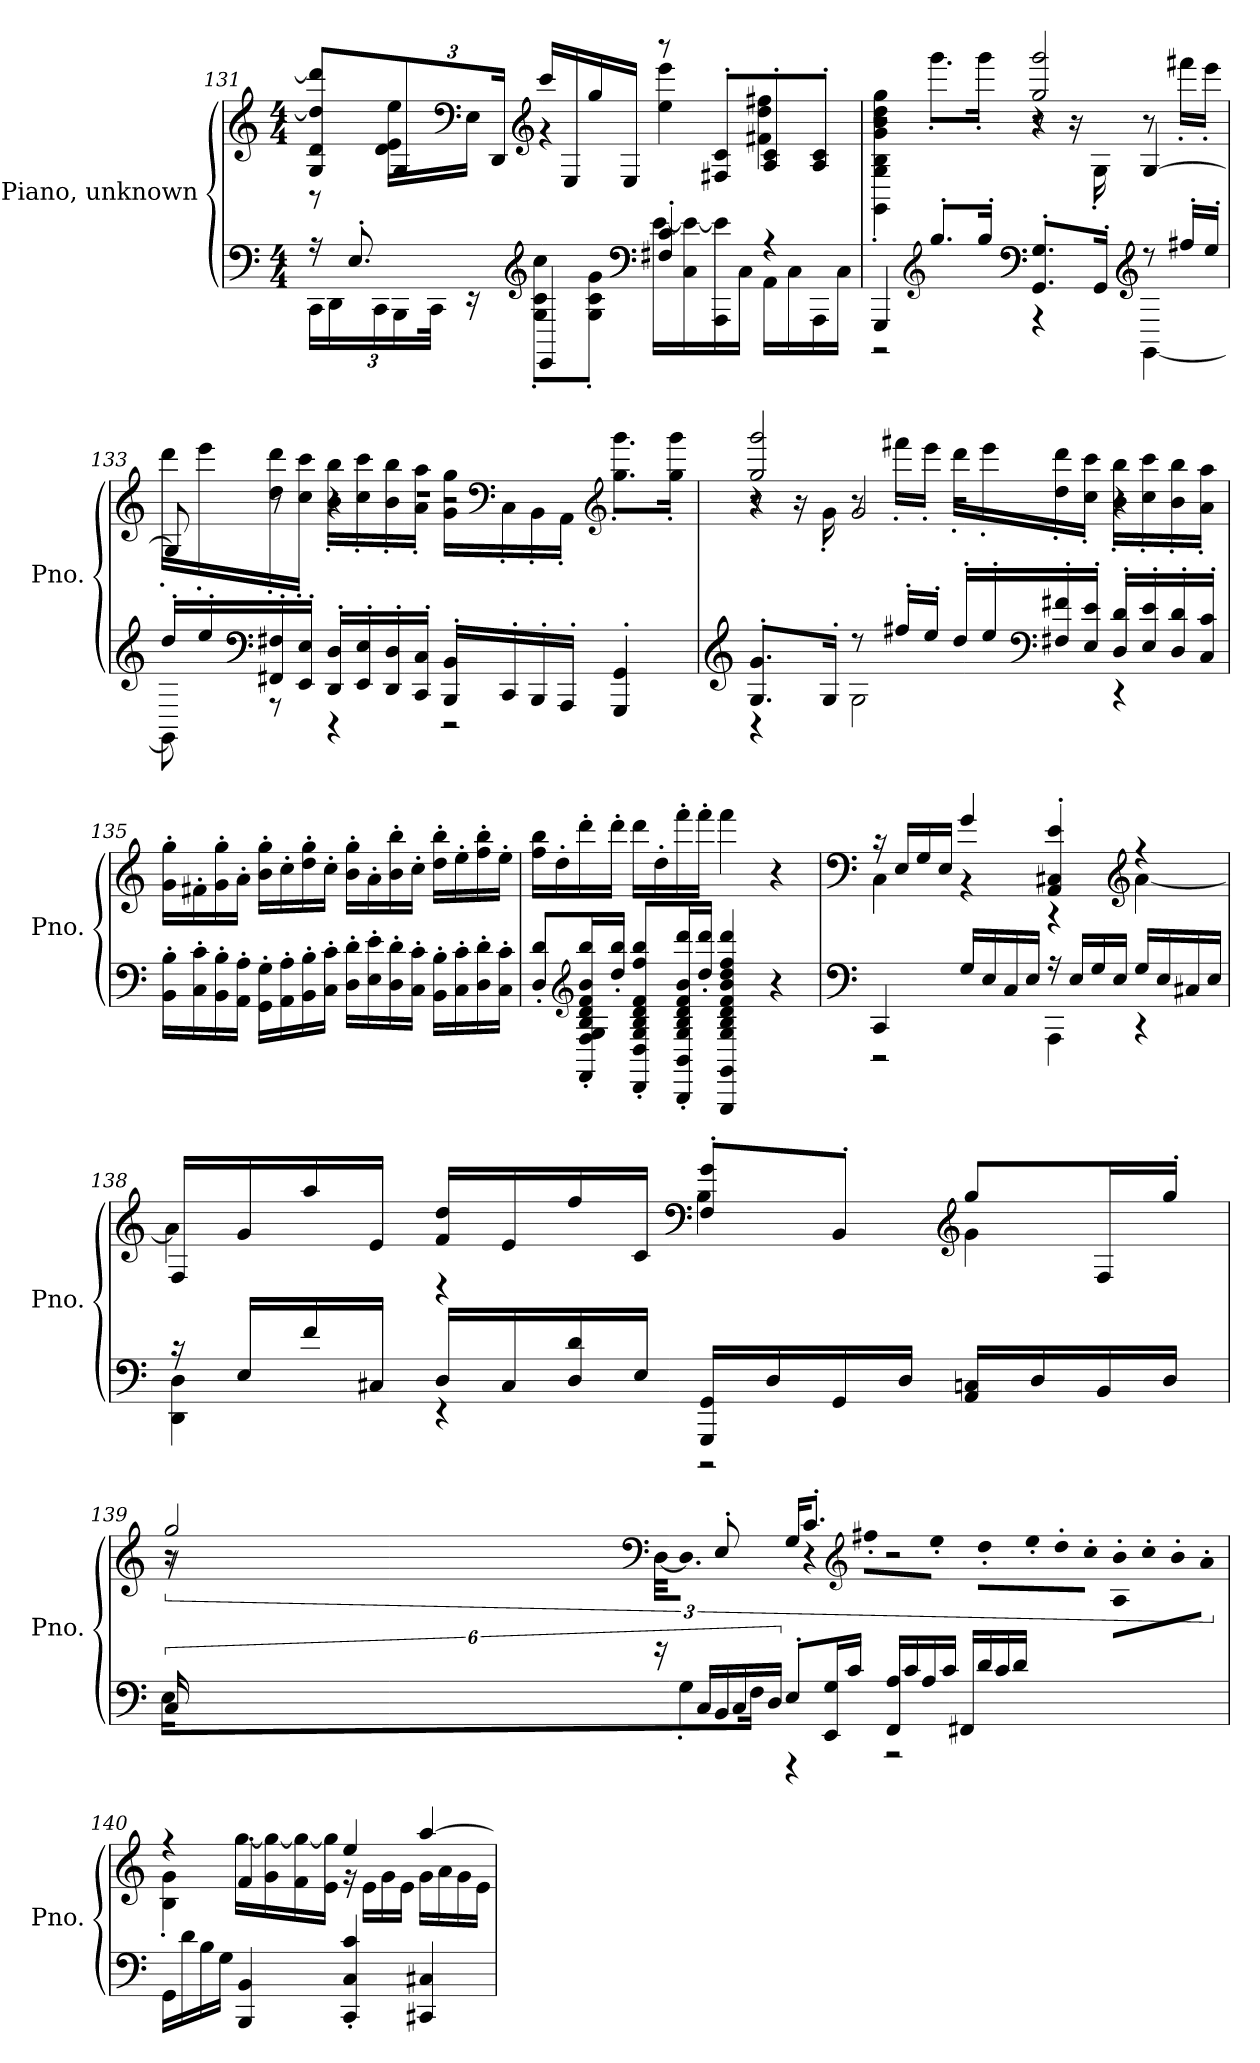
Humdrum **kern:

**kern	**kern
*part1	*part1
*staff2	*staff1
*I"Piano, unknown	*
*I'Pno.	*
!!LO:LB:g=z
*clefF4	*clefG2
*k[]	*k[]
*M4/4	*M4/4
=131	=131
*^	*
*	*Xbrackettup	*
*	*	*^
16r	24CC\LL	8G/ 8d/ 8dd/] 8ddd/]L	8r
.	24DD\	.	.
8.E'/	.	.	.
.	24CC\	.	.
*	*	*Xbrackettup	*
.	24BBB\	12G/	16d\ 16e\ 16ee\LL
.	48CC\JJk	.	.
*	*	*clefF4	*
.	16r	.	16E\JJ
.	.	24DD/Jk	.
*clefG2	*	*clefG2	*
4EE/	8G\' 8c\' 8cc\'L	16ccc/LL	4r
.	.	16E/	.
.	8G\' 8c\' 8g\'J	16gg/	.
.	.	16E/JJ	.
*clefF4	*	*	*
4F#X/' 4c/'	[16e\LL	8r	4ee\ 4eee\
.	16C\ 16e\_	.	.
.	16AAA\ 16e\]	8F#X/' 8c/'L	.
.	16C\JJ	.	.
4r	16AA\LL	8A/' 8c/'	4f#X\ 4dd\ 4ff#X\
.	16C\	.	.
.	16AAA\	8A/' 8c/'J	.
.	16C\JJ	.	.
=132	=132	=132	=132
*	*	*	*^
4GGG/	2r	2r	4GG\' 4G\' 4B\' 4g\' 4b\' 4dd\' 4gg\'	2r
*clefG2	*	*	*	*
8.gg'/L	.	.	8.ggg'\L	.
16gg'/Jk	.	.	16ggg'\Jk	.
*clefF4	*	*	*	*
8.GG/' 8.G/'L	4r	2gg/ 2ggg/	8r	4r
.	.	.	16r	.
16GG'/Jk	.	.	16G'\	.
*clefG2	*	*	*	*
8r	[4GG\	.	8r	[4G/
16ff#X'/LL	.	.	16fff#X'\LL	.
16ee'/JJ	.	.	16eee'\JJ	.
!!LO:LB:g=z	!!	!!
=133	=133	=133	=133	=133
16dd'/LL	8GG\]	1r	16ddd'\LL	8G/]
16ee'/	.	.	16eee'\	.
*clefF4	*	*	*	*
16FF#X/' 16F#X/'	8r	.	16dd\' 16ddd\'	8r
16EE/' 16E/'JJ	.	.	16cc\' 16ccc\'JJ	.
16DD/' 16D/'LL	4r	.	16b\' 16bb\'LL	4r
16EE/' 16E/'	.	.	16cc\' 16ccc\'	.
16DD/' 16D/'	.	.	16b\' 16bb\'	.
16CC/' 16C/'JJ	.	.	16a\' 16aa\'JJ	.
16BBB/' 16BB/'LL	2r	.	16g\ 16gg\LL	2r
*	*	*clefF4	*	*
16CC'/	.	.	16C'\	.
16BBB'/	.	.	16BB'\	.
16AAA'/JJ	.	.	16AA'\JJ	.
*	*	*clefG2	*	*
4GGG/' 4GG/'	.	.	8.gg\' 8.ggg\'L	.
.	.	.	16gg\' 16ggg\'Jk	.
!!LO:LB:g=z	!!	!!
=134	=134	=134	=134	=134
*clefG2	*	*	*	*
8.G/' 8.g/'L	4r	2gg/ 2ggg/	8r	4r
.	.	.	16r	.
16G'/Jk	.	.	16g'\	.
8r	2G\	.	8r	2g/
16ff#X'/LL	.	.	16fff#X'\LL	.
16ee'/JJ	.	.	16eee'\JJ	.
16dd'/LL	.	2r	16ddd'\LL	.
16ee'/	.	.	16eee'\	.
*clefF4	*	*	*	*
16F#X/' 16f#X/'	.	.	16dd\' 16ddd\'	.
16E/' 16e/'JJ	.	.	16cc\' 16ccc\'JJ	.
16D/' 16d/'LL	4r	.	16b\' 16bb\'LL	4r
16E/' 16e/'	.	.	16cc\' 16ccc\'	.
16D/' 16d/'	.	.	16b\' 16bb\'	.
16C/' 16c/'JJ	.	.	16a\' 16aa\'JJ	.
*v	*v	*	*	*
*	*v	*v	*v
=135	=135
16BB\' 16B\'LL	16g\' 16gg\'LL
16C\' 16c\'	16f#X'\
16BB\' 16B\'	16g\' 16gg\'
16AA\' 16A\'JJ	16a'\JJ
16GG\' 16G\'LL	16b\' 16gg\'LL
16AA\' 16A\'	16cc'\
16BB\' 16B\'	16dd\' 16gg\'
16C\' 16c\'JJ	16cc'\JJ
16D\' 16d\'LL	16b\' 16gg\'LL
16E\' 16e\'	16a'\
16D\' 16d\'	16b\' 16bb\'
16C\' 16c\'JJ	16cc'\JJ
16BB\' 16B\'LL	16dd\' 16bb\'LL
16C\' 16c\'	16ee'\
16D\' 16d\'	16ff\' 16bb\'
16C\' 16c\'JJ	16ee'\JJ
!!LO:LB:g=z
=136	=136
8D/' 8d/'L	16ff\ 16bb\LL
.	16dd'\
*clefG2	*
16FF/' 16F/' 16G/' 16B/' 16d/' 16f/' 16b/' 16bb/'L	16ddd'\
16dd/' 16bb/'JJ	16ddd'\JJ
8DD/' 8D/' 8G/' 8B/' 8d/' 8f/' 8ff/' 8bb/'L	16ddd\LL
.	16dd'\
16BBB/' 16BB/' 16G/' 16B/' 16d/' 16f/' 16b/' 16ddd/'L	16fff'\
16dd/' 16ddd/'JJ	16fff'\JJ
4GGG/ 4GG/ 4G/ 4B/ 4d/ 4f/ 4b/ 4dd/ 4ff/ 4ddd/	4fff\
4r	4r
=137	=137
*clefF4	*clefF4
*^	*^
4CC/	2r	16r	4C\
.	.	16E/LL	.
.	.	16G/	.
.	.	16E/JJ	.
16G/LL	.	4g/	4r
16E/	.	.	.
16C/	.	.	.
16E/JJ	.	.	.
16r	4AAA\	4AA/' 4C#X/' 4e/'	4r
16E/LL	.	.	.
16G/	.	.	.
16E/JJ	.	.	.
*	*	*clefG2	*
16G/LL	4r	4r	[4a\
16E/	.	.	.
16C#X/	.	.	.
16E/JJ	.	.	.
!!LO:PB:g=z	!!
=138	=138	=138	=138
16r	4DD\ 4D\	16F/LL	4a\]
16E/LL	.	16g/	.
16f/	.	16aa/	.
16C#X/JJ	.	16e/JJ	.
16D/LL	4r	16f/ 16dd/LL	4r
16C#/	.	16e/	.
16D/ 16d/	.	16ff/	.
16E/JJ	.	16c/JJ	.
*	*	*clefF4	*
16GGG/ 16GG/LL	2r	8F/' 8g/'L	4B\
16D/	.	.	.
16GG/	.	8BB'/J	.
16D/JJ	.	.	.
*	*	*clefG2	*
16AA/ 16Cn/LL	.	8gg/L	4g\
16D/	.	.	.
16BB/	.	16F/L	.
16D/JJ	.	16gg'/JJ	.
!!LO:LB:g=z
=139	=139	=139	=139
*brackettup	*	*	*brackettup
*	*	*	*^
24C/	16E\KL	2gg/	24r	8r
*	*	*clefF4	*	*
24r	.	.	[48D\KKL	.
.	8G'\	.	8.D\J]	.
24C/LL	.	.	.	.
*Xbrackettup	*	*	*	*
24BB/	.	.	.	8E'/
24C/	.	.	.	.
.	16F\Jk	.	.	.
24D/JJ	.	.	.	.
8E'/L	4r	.	8r	16G/KL
.	.	.	.	8.c'/J
*	*	*clefG2	*	*
16EE/ 16G/L	.	.	16ff#X'\LL	.
16c/JJ	.	.	16ee'\JJ	.
16FF/ 16A/LL	2r	2r	16dd'\LL	2r
16c/	.	.	16ee'\	.
16A/	.	.	16dd'\	.
16c/JJ	.	.	16cc'\JJ	.
16FF#X/LL	.	.	16A\' 16b\'LL	.
16d/	.	.	16cc'\	.
16c/	.	.	16b'\	.
16d/JJ	.	.	16a'\JJ	.
*v	*v	*	*	*
*	*	*v	*v
=140	=140	=140
16GG\LL	4r	4B\' 4g\'
16d\	.	.
16B\	.	.
16G\JJ	.	.
4BBB/ 4BB/	4f'/	[16gg\LL
.	.	16g\ 16gg\_
.	.	16f\ 16gg\_
.	.	16e\ 16gg\]JJ
4CC/' 4C/' 4c/'	4ee/	16r
.	.	16e\LL
.	.	16g\
.	.	16e\JJ
4CC#X/ 4C#X/	[4aa/	16g\LL
.	.	16a\
.	.	16g\
.	.	16e\JJ
*	*v	*v
=	=
*-	*-
